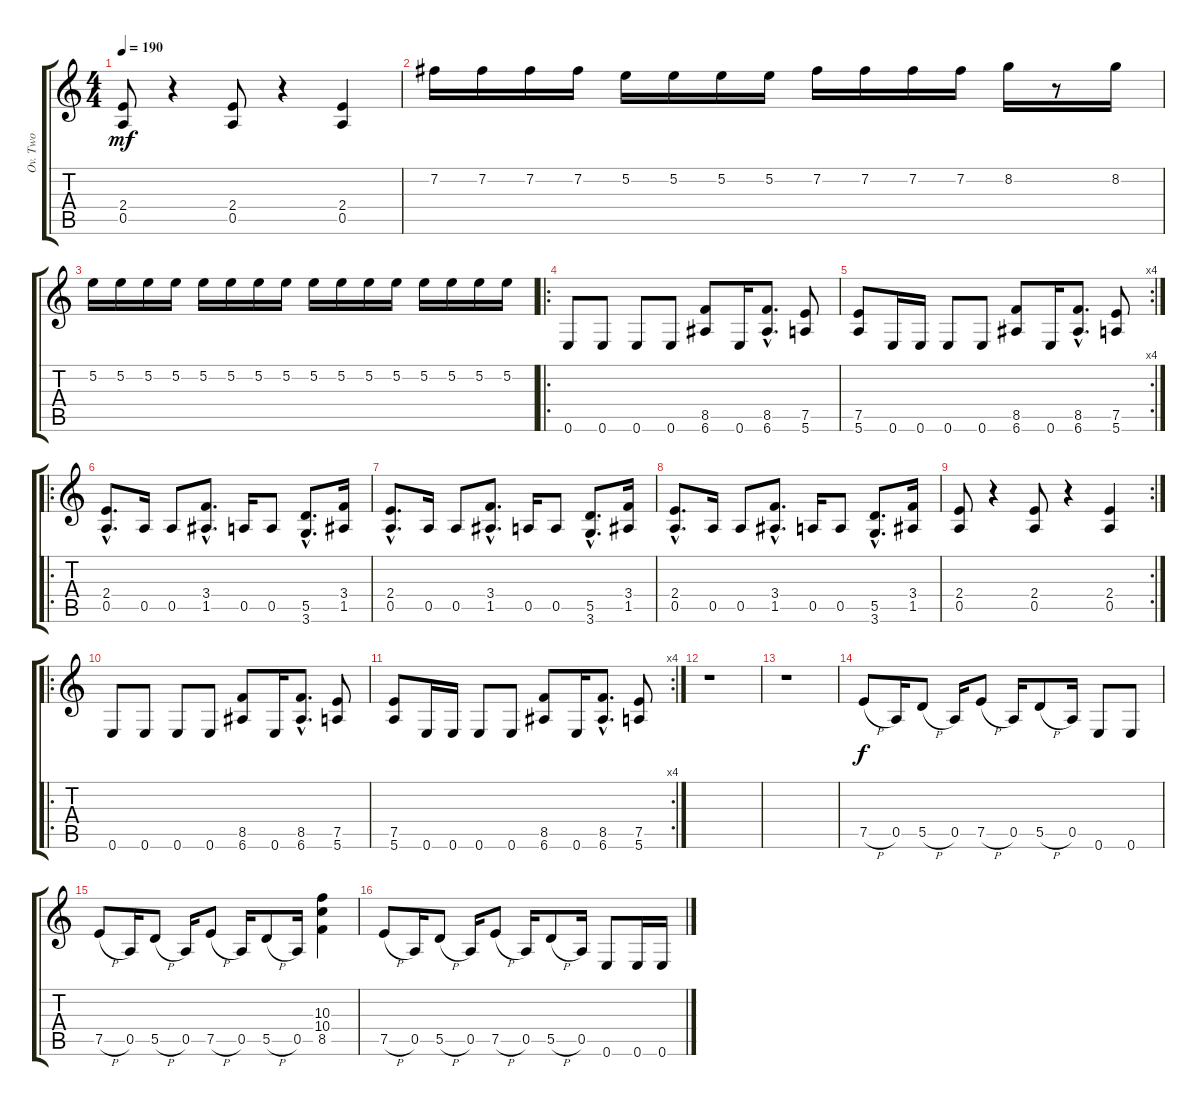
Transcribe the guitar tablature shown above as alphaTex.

\track ("Ov. Two" "Ov. Two") {instrument overdrivenguitar}
\staff {score tabs}
\tuning (E4 B3 G3 D3 A2 E2) {hide}
\ts (4 4)
\tempo 190
\clef g2
\ks c
(2.4 0.5).8{dy mf} r.4 (2.4 0.5).8 r.4 (2.4 0.5).4 |
7.2.16{volume 14} 7.2.16 7.2.16 7.2.16 5.2.16 5.2.16 5.2.16 5.2.16 7.2.16 7.2.16 7.2.16 7.2.16 8.2.16 r.8 8.2.16 |
5.2.16 5.2.16 5.2.16 5.2.16 5.2.16 5.2.16 5.2.16 5.2.16 5.2.16{volume 3} 5.2.16 5.2.16 5.2.16 5.2.16 5.2.16 5.2.16 5.2.16 |
\ro
0.6.8{volume 13} 0.6.8 0.6.8 0.6.8 (8.5 6.6).8 0.6.16 (8.5{hac} 6.6{hac}).8{d} (7.5 5.6).8 |
\rc 4
(7.5 5.6).8 0.6.16 0.6.16 0.6.8 0.6.8 (8.5 6.6).8 0.6.16 (8.5{hac} 6.6{hac}).8{d} (7.5 5.6).8 |
\ro
(2.4{hac} 0.5{hac}).8{d} 0.5.16 0.5.8 (3.4{hac} 1.5{hac}).8{d} 0.5.16 0.5.8 (5.5{hac} 3.6{hac}).8{d} (3.4 1.5).16 |
(2.4{hac} 0.5{hac}).8{d} 0.5.16 0.5.8 (3.4{hac} 1.5{hac}).8{d} 0.5.16 0.5.8 (5.5{hac} 3.6{hac}).8{d} (3.4 1.5).16 |
(2.4{hac} 0.5{hac}).8{d} 0.5.16 0.5.8 (3.4{hac} 1.5{hac}).8{d} 0.5.16 0.5.8 (5.5{hac} 3.6{hac}).8{d} (3.4 1.5).16 |
\rc 2
(2.4 0.5).8 r.4 (2.4 0.5).8 r.4 (2.4 0.5).4 |
\ro
0.6.8 0.6.8 0.6.8 0.6.8 (8.5 6.6).8 0.6.16 (8.5{hac} 6.6{hac}).8{d} (7.5 5.6).8 |
\rc 4
(7.5 5.6).8 0.6.16 0.6.16 0.6.8 0.6.8 (8.5 6.6).8 0.6.16 (8.5{hac} 6.6{hac}).8{d} (7.5 5.6).8 |
r.1 |
r.1 |
7.5{h}.8{dy f} 0.5.16 5.5{h}.8 0.5.16 7.5{h}.8 0.5.16 5.5{h}.8 0.5.16 0.6.8 0.6.8 |
7.5{h}.8 0.5.16 5.5{h}.8 0.5.16 7.5{h}.8 0.5.16 5.5{h}.8 0.5.16 (10.3 10.4 8.5).4 |
7.5{h}.8 0.5.16 5.5{h}.8 0.5.16 7.5{h}.8 0.5.16 5.5{h}.8 0.5.16 0.6.8 0.6.16 0.6.16
